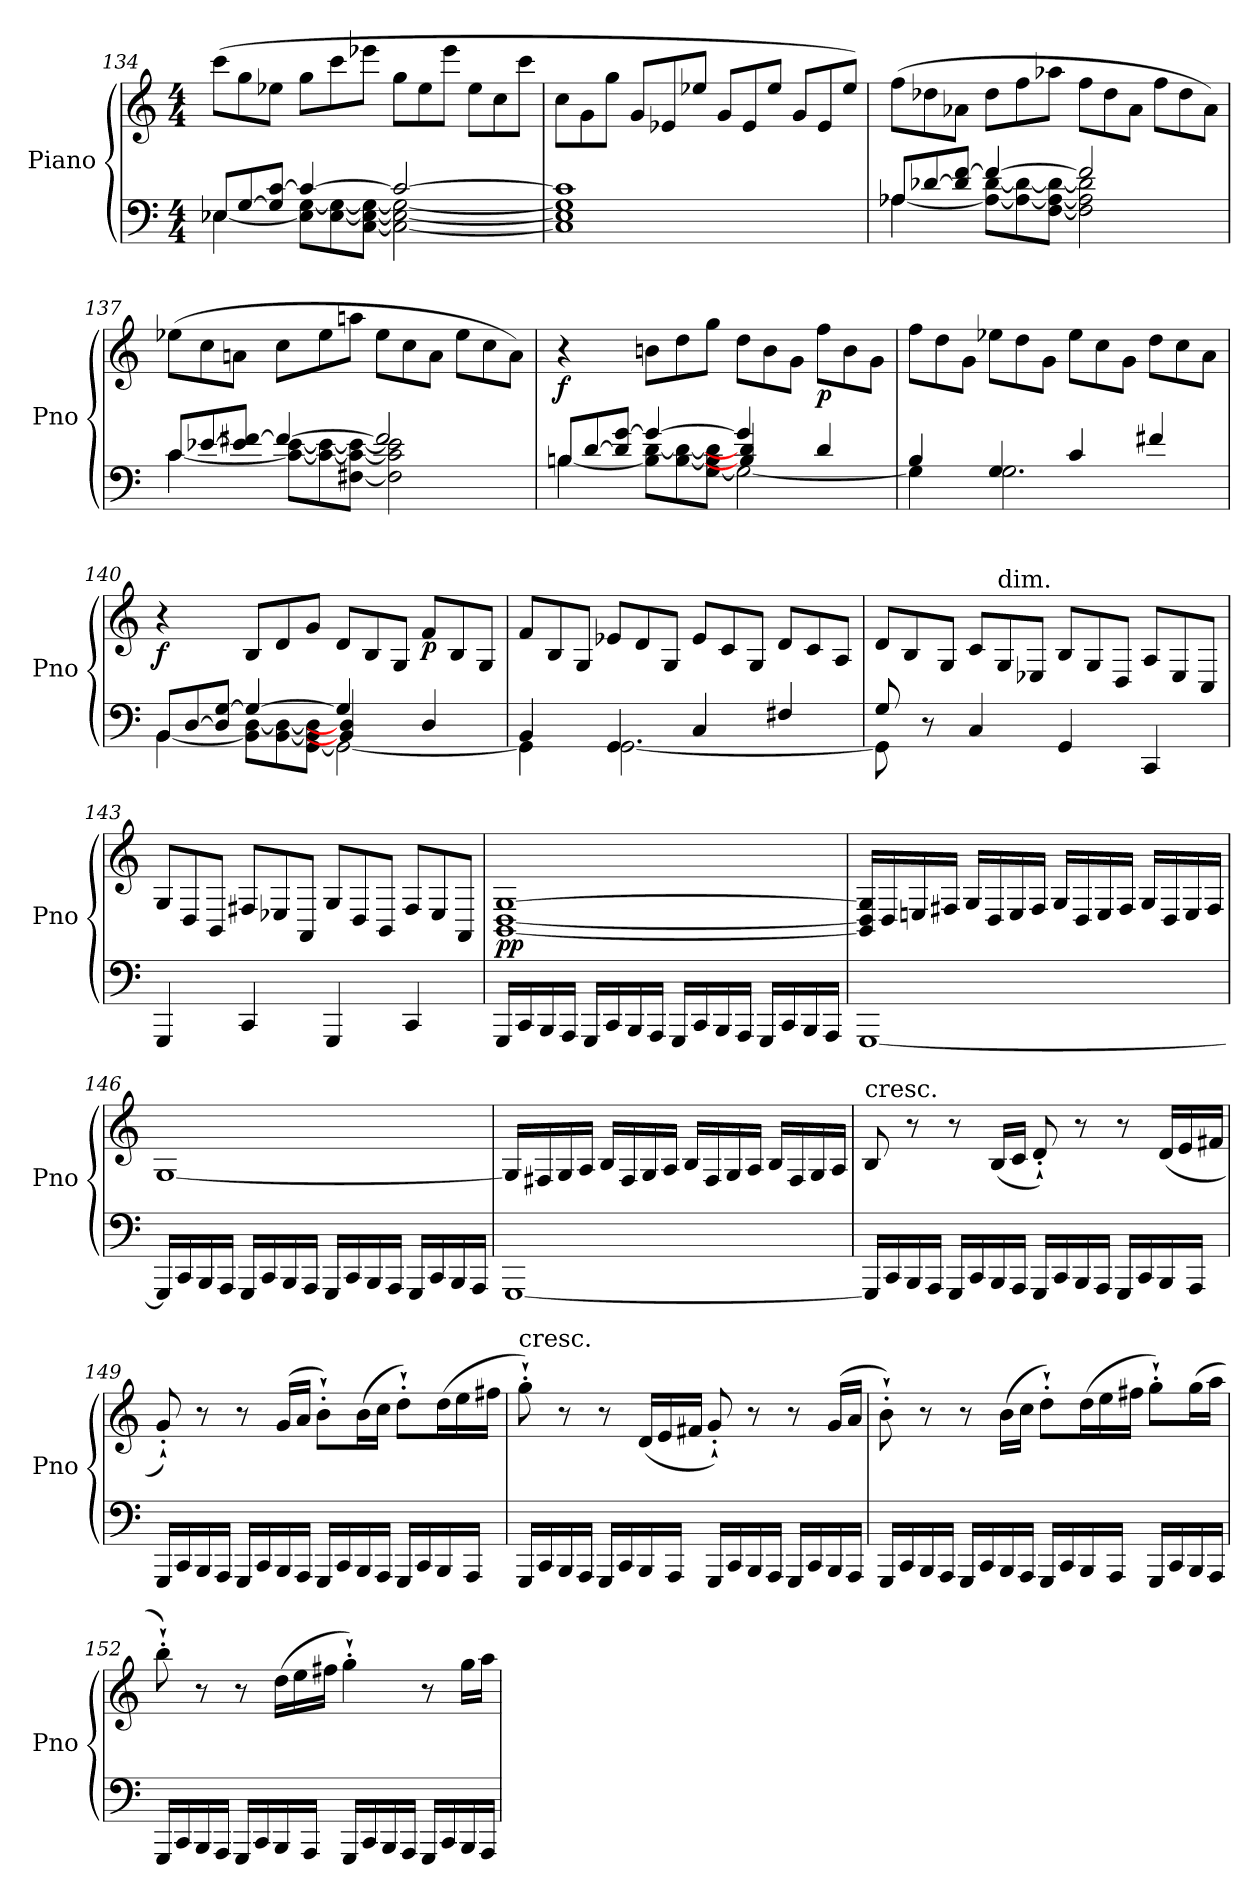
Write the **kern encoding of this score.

**kern	**kern	**dynam
*part1	*part1	*part1
*staff2	*staff1	*staff1/2
*I"Piano	*	*
*I'Pno	*	*
*clefF4	*clefG2	*
*k[]	*k[]	*
*M4/4	*M4/4	*
*Xtuplet	*Xtuplet	*
=134	=134	=134
*^	*	*
12E-X/L	[4E-\	(>12ccc\L	.
[12G/	.	12gg\	.
12G/] [12c/J	.	12ee-X\J	.
4c/_	12E-\] [12G\L	12gg\L	.
.	[12E-\ 12G\_	12ccc\	.
.	[12C\ 12E-\_ 12G\_J	12eee-X\J	.
2c/_	2C\_ 2E-\_ 2G\_	12gg\L	.
.	.	12ee-\	.
.	.	12eee-\J	.
.	.	12ee-\L	.
.	.	12cc\	.
.	.	12ccc\J	.
=135	=135	=135	=135
1c]	1C] 1E-] 1G]	12cc\L	.
.	.	12g\	.
.	.	12gg\J	.
.	.	12g/L	.
.	.	12e-X/	.
.	.	12ee-X/J	.
.	.	12g/L	.
.	.	12e-/	.
.	.	12ee-/J	.
.	.	12g/L	.
.	.	12e-/	.
.	.	12ee-/J)	.
!!LO:LB:g=z
=136	=136	=136	=136
12A-X/L	[4A-\	(>12ff\L	.
[12d-X/	.	12dd-X\	.
12d-/] [12f/J	.	12a-X\J	.
4f/_	12A-\_ [12d-\L	12dd-\L	.
.	12A-\_ 12d-\_	12ff\	.
.	[12F\ 12A-\_ 12d-\_J	12aa-X\J	.
2f/]	2F\] 2A-\] 2d-\]	12ff\L	.
.	.	12dd-\	.
.	.	12a-\J	.
.	.	12ff\L	.
.	.	12dd-\	.
.	.	12a-\J)	.
=137	=137	=137	=137
12c/L	[4c\	(>12ee-X\L	.
[12e-X/	.	12cc\	.
12e-/] [12f#X/J	.	12an\J	.
4f#/_	12c\_ [12e-\L	12cc\L	.
.	12c\_ 12e-\_	12ee-\	.
.	[12F#X\ 12c\_ 12e-\_J	12aan\J	.
2f#/]	2F#\] 2c\] 2e-\]	12ee-\L	.
.	.	12cc\	.
.	.	12a\J	.
.	.	12ee-\L	.
.	.	12cc\	.
.	.	12a\J)	.
!!LO:LB:g=z
=138	=138	=138	=138
*	*^	*	*
!	!	!	!	!LO:DY:b
12B/L	[4Bn\	4ryy	4r	f
[12d/	.	.	.	.
12d/] [12g/J	.	.	.	.
4g/_	12B\] [12d\L	[12d/Lyy	12bn\L	.
.	[12B\ 12d\_	[12B/yy 12d/yy_	12dd\	.
.	[12G\ 12B\] 12d\]J	12B/yy_ 12d/yy_J	12gg\J	.
4g/]	2G\_	4B/] 4d/]	12dd\L	.
.	.	.	12b\	.
.	.	.	12g\J	.
!	!	!	!	!LO:DY:b
4d/	.	4ryy	12ff\L	p
.	.	.	12b\	.
.	.	.	12g\J	.
*	*v	*v	*	*
=139	=139	=139	=139
4B/	4G\]	12ff\L	.
.	.	12dd\	.
.	.	12g\J	.
4G/	2.G\	12ee-X\L	.
.	.	12dd\	.
.	.	12g\J	.
4c/	.	12ee-\L	.
.	.	12cc\	.
.	.	12g\J	.
4f#X/	.	12dd\L	.
.	.	12cc\	.
.	.	12a\J	.
=140	=140	=140	=140
*	*^	*	*
!	!	!	!	!LO:DY:b
12BB/L	[4BB\	4ryy	4r	f
[12D/	.	.	.	.
12D/] [12G/J	.	.	.	.
4G/_	12BB\] [12D\L	[12D/Lyy	12B/L	.
.	[12BB\ 12D\_	[12BB/yy 12D/yy_	12d/	.
.	[12GG\ 12BB\] 12D\]J	12BB/yy_ 12D/yy_J	12g/J	.
4G/]	2GG\_	4BB/] 4D/]	12d/L	.
.	.	.	12B/	.
.	.	.	12G/J	.
!	!	!	!	!LO:DY:b
4D/	.	4ryy	12f/L	p
.	.	.	12B/	.
.	.	.	12G/J	.
*	*v	*v	*	*
!!LO:PB:g=z
=141	=141	=141	=141
4BB/	4GG\]	12f/L	.
.	.	12B/	.
.	.	12G/J	.
4GG/	[2.GG\	12e-X/L	.
.	.	12d/	.
.	.	12G/J	.
4C/	.	12e-/L	.
.	.	12c/	.
.	.	12G/J	.
4F#X/	.	12d/L	.
.	.	12c/	.
.	.	12A/J	.
=142	=142	=142	=142
8G/	8GG\]	12d/L	.
.	.	12B/	.
8r	2..ryy	.	.
.	.	12G/J	.
4C/	.	12c/L	.
!	!	!LO:TX:a:t=dim.	!
.	.	12G/	.
.	.	12E-X/J	.
4GG/	.	12B/L	.
.	.	12G/	.
.	.	12D/J	.
4CC/	.	12A/L	.
.	.	12E-/	.
.	.	12C/J	.
*v	*v	*	*
!!LO:LB:g=z
=143	=143	=143
4GGG/	12G/L	.
.	12D/	.
.	12BB/J	.
4CC/	12F#X/L	.
.	12E-X/	.
.	12AA/J	.
4GGG/	12G/L	.
.	12D/	.
.	12BB/J	.
4CC/	12F#/L	.
.	12E-/	.
.	12AA/J	.
=144	=144	=144
!	!	!LO:DY:b
16GGG/LL	[1BB [1D [1G	pp
16CC/	.	.
16BBB/	.	.
16AAA/JJ	.	.
16GGG/LL	.	.
16CC/	.	.
16BBB/	.	.
16AAA/JJ	.	.
16GGG/LL	.	.
16CC/	.	.
16BBB/	.	.
16AAA/JJ	.	.
16GGG/LL	.	.
16CC/	.	.
16BBB/	.	.
16AAA/JJ	.	.
!!LO:LB:g=z
=145	=145	=145
[1GGG	16BB/] 16D/] 16G/]LL	.
.	16D/	.
.	16En/	.
.	16F#X/JJ	.
.	16G/LL	.
.	16D/	.
.	16E/	.
.	16F#/JJ	.
.	16G/LL	.
.	16D/	.
.	16E/	.
.	16F#/JJ	.
.	16G/LL	.
.	16D/	.
.	16E/	.
.	16F#/JJ	.
=146	=146	=146
16GGG/LL]	[1G	.
16CC/	.	.
16BBB/	.	.
16AAA/JJ	.	.
16GGG/LL	.	.
16CC/	.	.
16BBB/	.	.
16AAA/JJ	.	.
16GGG/LL	.	.
16CC/	.	.
16BBB/	.	.
16AAA/JJ	.	.
16GGG/LL	.	.
16CC/	.	.
16BBB/	.	.
16AAA/JJ	.	.
!!LO:LB:g=z
=147	=147	=147
[1GGG	16G/LL]	.
.	16F#X/	.
.	16G/	.
.	16A/JJ	.
.	16B/LL	.
.	16F#/	.
.	16G/	.
.	16A/JJ	.
.	16B/LL	.
.	16F#/	.
.	16G/	.
.	16A/JJ	.
.	16B/LL	.
.	16F#/	.
.	16G/	.
.	16A/JJ	.
=148	=148	=148
!	!LO:TX:a:t=cresc.	!
16GGG/LL]	8B/	.
16CC/	.	.
16BBB/	8r	.
16AAA/JJ	.	.
16GGG/LL	8r	.
16CC/	.	.
16BBB/	(<16B/LL	.
16AAA/JJ	16c/JJ	.
16GGG/LL	8d'`/)	.
16CC/	.	.
16BBB/	8r	.
16AAA/JJ	.	.
16GGG/LL	8r	.
16CC/	.	.
16BBB/	(<24d/LL	.
.	24e/	.
16AAA/JJ	.	.
.	24f#X/JJ	.
!!LO:LB:g=z
=149	=149	=149
16GGG/LL	8g'`/)	.
16CC/	.	.
16BBB/	8r	.
16AAA/JJ	.	.
16GGG/LL	8r	.
16CC/	.	.
16BBB/	(>16g/LL	.
16AAA/JJ	16a/JJ	.
16GGG/LL	8b'`\L)	.
16CC/	.	.
16BBB/	(>16b\L	.
16AAA/JJ	16cc\JJ	.
16GGG/LL	8dd'`\L)	.
16CC/	.	.
16BBB/	(>24dd\L	.
.	24ee\	.
16AAA/JJ	.	.
.	24ff#X\JJ	.
=150	=150	=150
!	!LO:TX:a:t=cresc.	!
16GGG/LL	8gg'`\)	.
16CC/	.	.
16BBB/	8r	.
16AAA/JJ	.	.
16GGG/LL	8r	.
16CC/	.	.
16BBB/	(<24d/LL	.
.	24e/	.
16AAA/JJ	.	.
.	24f#X/JJ	.
16GGG/LL	8g'`/)	.
16CC/	.	.
16BBB/	8r	.
16AAA/JJ	.	.
16GGG/LL	8r	.
16CC/	.	.
16BBB/	(<16g/LL	.
16AAA/JJ	16a/JJ	.
!!LO:LB:g=z
=151	=151	=151
16GGG/LL	8b'`\)	.
16CC/	.	.
16BBB/	8r	.
16AAA/JJ	.	.
16GGG/LL	8r	.
16CC/	.	.
16BBB/	(>16b\LL	.
16AAA/JJ	16cc\JJ	.
16GGG/LL	8dd'`\L)	.
16CC/	.	.
16BBB/	(>24dd\L	.
.	24ee\	.
16AAA/JJ	.	.
.	24ff#X\JJ	.
16GGG/LL	8gg'`\L)	.
16CC/	.	.
16BBB/	(>16gg\L	.
16AAA/JJ	16aa\JJ	.
=152	=152	=152
16GGG/LL	8bb'`\)	.
16CC/	.	.
16BBB/	8r	.
16AAA/JJ	.	.
16GGG/LL	8r	.
16CC/	.	.
16BBB/	(>24dd\LL	.
.	24ee\	.
16AAA/JJ	.	.
.	24ff#X\JJ	.
16GGG/LL	4gg'`\)	.
16CC/	.	.
16BBB/	.	.
16AAA/JJ	.	.
16GGG/LL	8r	.
16CC/	.	.
16BBB/	16gg\LL	.
16AAA/JJ	16aa\JJ	.
=	=	=
*-	*-	*-
